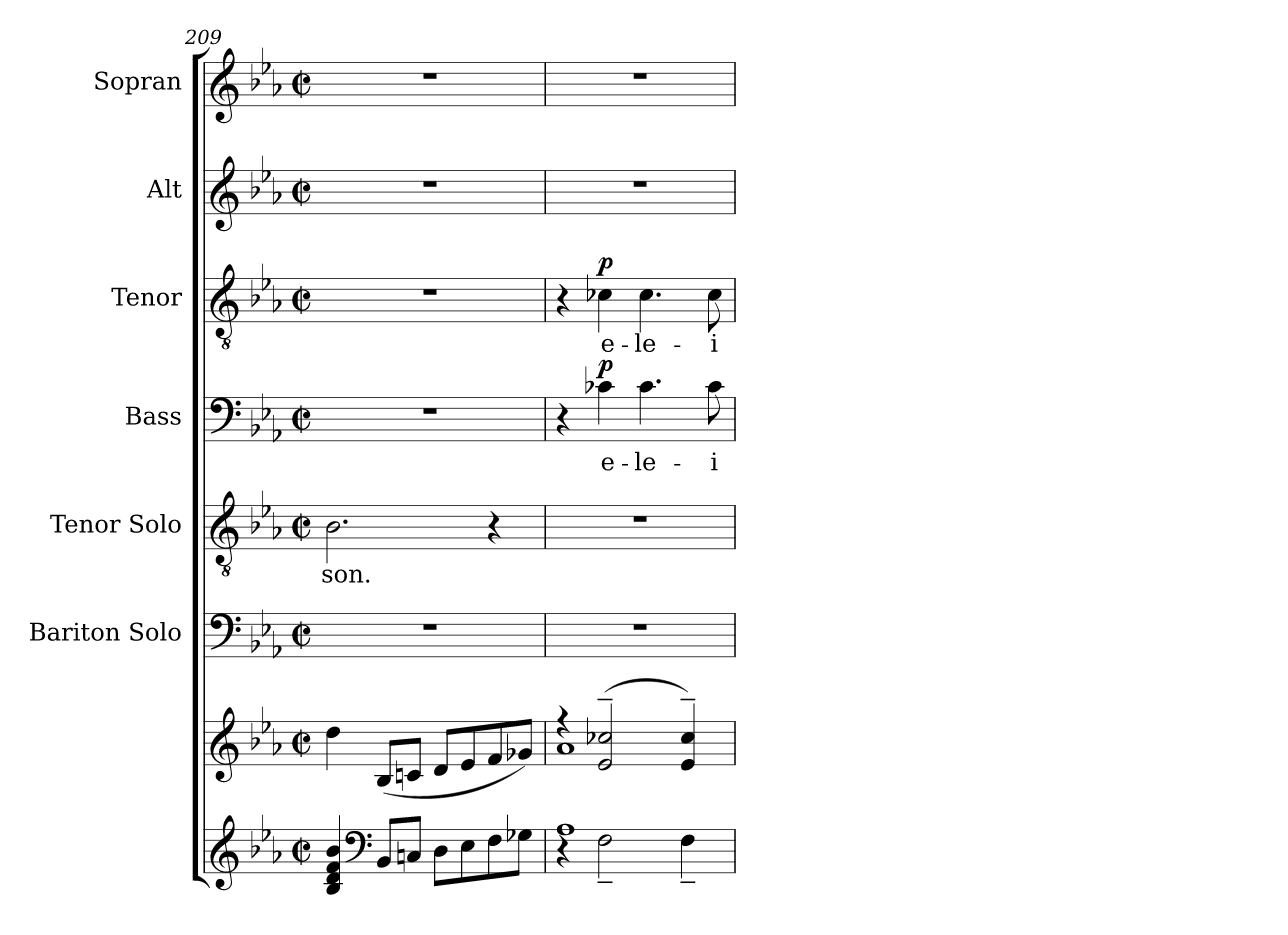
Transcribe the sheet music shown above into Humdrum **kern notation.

**kern	**kern	**kern	**kern	**text	**kern	**text	**dynam	**kern	**text	**dynam	**kern	**kern
*part7	*part7	*part6	*part5	*part5	*part4	*part4	*part4	*part3	*part3	*part3	*part2	*part1
*staff8	*staff7	*staff6	*staff5	*staff5	*staff4	*staff4	*staff4	*staff3	*staff3	*staff3	*staff2	*staff1
*	*	*I"Bariton Solo	*I"Tenor Solo	*	*I"Bass	*	*	*I"Tenor	*	*	*I"Alt	*I"Sopran
*	*	*	*	*	*I'B.	*	*	*I'T.	*	*	*I'A.	*I'S.
*clefG2	*clefG2	*clefF4	*clefGv2	*	*clefF4	*	*	*clefGv2	*	*	*clefG2	*clefG2
*k[b-e-a-]	*k[b-e-a-]	*k[b-e-a-]	*k[b-e-a-]	*	*k[b-e-a-]	*	*	*k[b-e-a-]	*	*	*k[b-e-a-]	*k[b-e-a-]
*E-:	*E-:	*E-:	*E-:	*	*E-:	*	*	*E-:	*	*	*E-:	*E-:
*M2/2	*M2/2	*M2/2	*M2/2	*	*M2/2	*	*	*M2/2	*	*	*M2/2	*M2/2
*met(c|)	*met(c|)	*met(c|)	*met(c|)	*	*met(c|)	*	*	*met(c|)	*	*	*met(c|)	*met(c|)
=209	=209	=209	=209	=209	=209	=209	=209	=209	=209	=209	=209	=209
!	!	!	!	!LO:LY:b	!	!	!	!	!	!	!	!
4B-/ 4d/ 4f/ 4b-/	4dd\	1r	2.B-\	-son.	1r	.	.	1r	.	.	1r	1r
*clefF4	*	*	*	*	*	*	*	*	*	*	*	*
8BB-/L	(<8B-/L	.	.	.	.	.	.	.	.	.	.	.
8Cn/J	8cn/J	.	.	.	.	.	.	.	.	.	.	.
8D\L	8d/L	.	.	.	.	.	.	.	.	.	.	.
8E-\	8e-/	.	.	.	.	.	.	.	.	.	.	.
8F\	8f/	.	4r	.	.	.	.	.	.	.	.	.
8G-X\J	8g-X/J)	.	.	.	.	.	.	.	.	.	.	.
=210	=210	=210	=210	=210	=210	=210	=210	=210	=210	=210	=210	=210
*^	*^	*	*	*	*	*	*	*	*	*	*	*
1A-	4rC	4rff	1a-	1r	1r	.	4r	.	.	4r	.	.	1r	1r
!	!	!	!	!	!	!	!	!LO:LY:b	!LO:DY:a	!	!LO:LY:b	!LO:DY:a	!	!
.	2F~>\	(<2e-/~< 2cc-X/~<	.	.	.	.	4c-X\	e-	p	4c-X\	e-	p	.	.
!	!	!	!	!	!	!	!	!LO:LY:b	!	!	!LO:LY:b	!	!	!
.	.	.	.	.	.	.	4.c-\	-le-	.	4.c-\	-le-	.	.	.
.	4F~>\	4e-/~< 4cc-/~<)	.	.	.	.	.	.	.	.	.	.	.	.
!	!	!	!	!	!	!	!	!LO:LY:b	!	!	!LO:LY:b	!	!	!
.	.	.	.	.	.	.	8c-\	-i-	.	8c-\	-i-	.	.	.
*v	*v	*	*	*	*	*	*	*	*	*	*	*	*	*
*	*v	*v	*	*	*	*	*	*	*	*	*	*	*
=	=	=	=	=	=	=	=	=	=	=	=	=
*-	*-	*-	*-	*-	*-	*-	*-	*-	*-	*-	*-	*-
